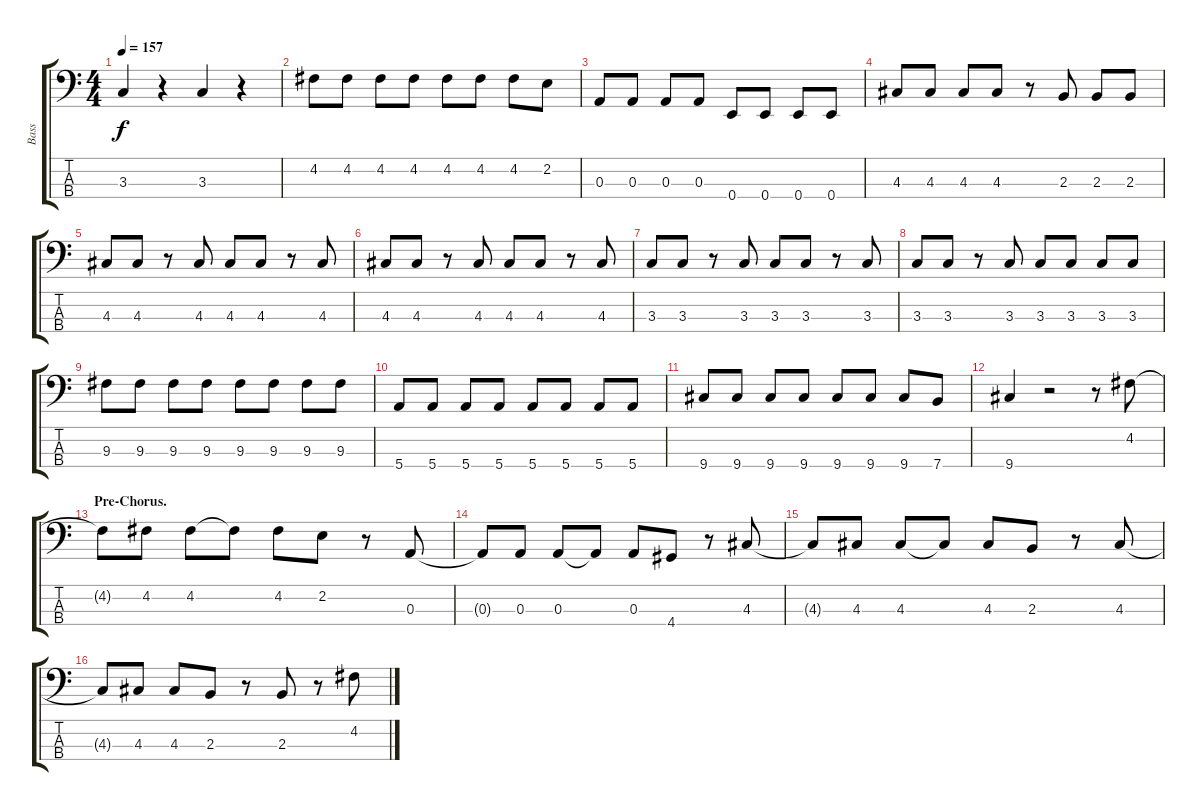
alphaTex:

\track ("Bass" "Bass") {instrument electricbasspick}
\staff {score tabs}
\tuning (G2 D2 A1 E1) {hide}
\ts (4 4)
\tempo 157
\clef f4
\ks c
3.3.4{dy f} r.4 3.3.4 r.4 |
4.2.8 4.2.8 4.2.8 4.2.8 4.2.8 4.2.8 4.2.8 2.2.8 |
0.3.8 0.3.8 0.3.8 0.3.8 0.4.8 0.4.8 0.4.8 0.4.8 |
4.3.8 4.3.8 4.3.8 4.3.8 r.8 2.3.8 2.3.8 2.3.8 |
4.3.8 4.3.8 r.8 4.3.8 4.3.8 4.3.8 r.8 4.3.8 |
4.3.8 4.3.8 r.8 4.3.8 4.3.8 4.3.8 r.8 4.3.8 |
3.3.8 3.3.8 r.8 3.3.8 3.3.8 3.3.8 r.8 3.3.8 |
3.3.8 3.3.8 r.8 3.3.8 3.3.8 3.3.8 3.3.8 3.3.8 |
9.3.8 9.3.8 9.3.8 9.3.8 9.3.8 9.3.8 9.3.8 9.3.8 |
5.4.8 5.4.8 5.4.8 5.4.8 5.4.8 5.4.8 5.4.8 5.4.8 |
9.4.8 9.4.8 9.4.8 9.4.8 9.4.8 9.4.8 9.4.8 7.4.8 |
9.4.4 r.2 r.8 4.2.8 |
\section ("" "Pre-Chorus.")
4.2{t}.8 4.2.8 4.2.8 4.2{t}.8 4.2.8 2.2.8 r.8 0.3.8 |
0.3{t}.8 0.3.8 0.3.8 0.3{t}.8 0.3.8 4.4.8 r.8 4.3.8 |
4.3{t}.8 4.3.8 4.3.8 4.3{t}.8 4.3.8 2.3.8 r.8 4.3.8 |
4.3{t}.8 4.3.8 4.3.8 2.3.8 r.8 2.3.8 r.8 4.2.8
